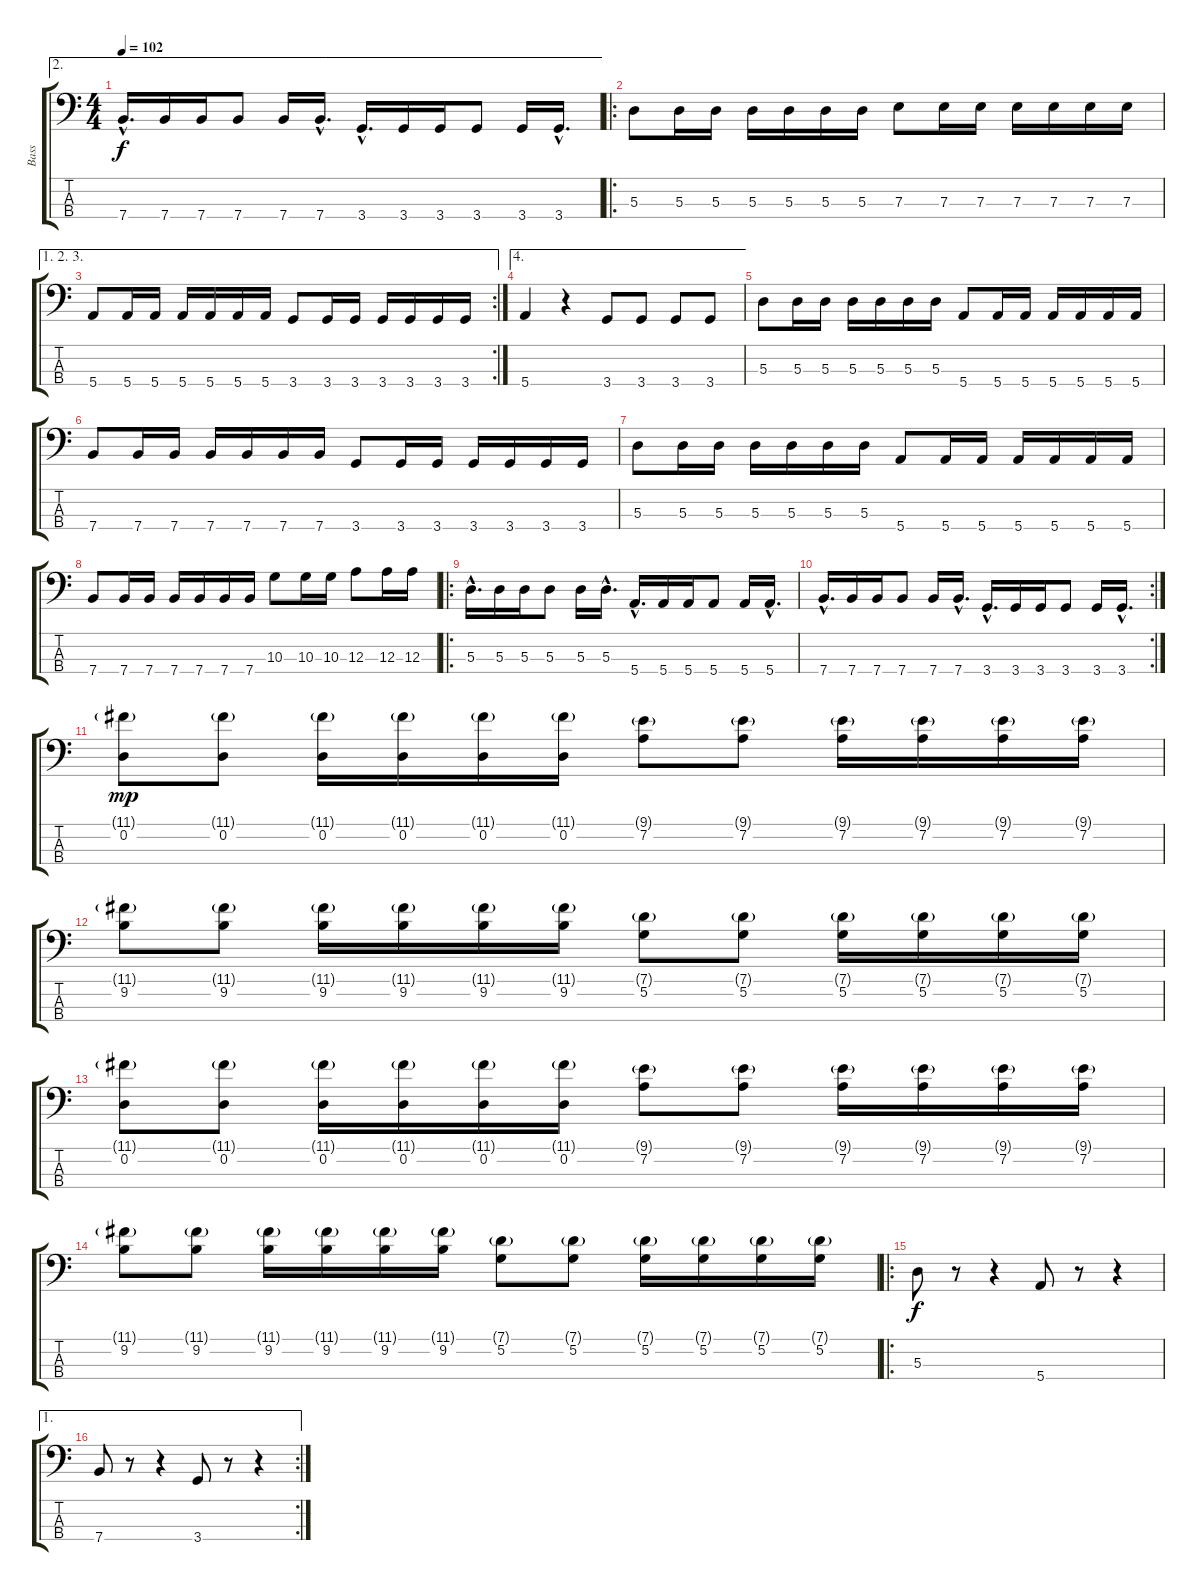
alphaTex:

\track ("Bass" "Bass") {instrument slapbass2}
\staff {score tabs}
\tuning (G2 D2 A1 E1) {hide}
\ae 2
\ts (4 4)
\tempo 102
\clef f4
\ks c
7.4{hac}.16{d dy f} 7.4.16 7.4.16 7.4.8 7.4.16 7.4{hac}.16{d} 3.4{hac}.16{d} 3.4.16 3.4.16 3.4.8 3.4.16 3.4{hac}.16{d} |
\ro
5.3.8 5.3.16 5.3.16 5.3.16 5.3.16 5.3.16 5.3.16 7.3.8 7.3.16 7.3.16 7.3.16 7.3.16 7.3.16 7.3.16 |
\ae (1 2 3)
\rc 2
5.4.8 5.4.16 5.4.16 5.4.16 5.4.16 5.4.16 5.4.16 3.4.8 3.4.16 3.4.16 3.4.16 3.4.16 3.4.16 3.4.16 |
\ae 4
5.4.4 r.4 3.4.8 3.4.8 3.4.8 3.4.8 |
5.3.8 5.3.16 5.3.16 5.3.16 5.3.16 5.3.16 5.3.16 5.4.8 5.4.16 5.4.16 5.4.16 5.4.16 5.4.16 5.4.16 |
7.4.8 7.4.16 7.4.16 7.4.16 7.4.16 7.4.16 7.4.16 3.4.8 3.4.16 3.4.16 3.4.16 3.4.16 3.4.16 3.4.16 |
5.3.8 5.3.16 5.3.16 5.3.16 5.3.16 5.3.16 5.3.16 5.4.8 5.4.16 5.4.16 5.4.16 5.4.16 5.4.16 5.4.16 |
7.4.8 7.4.16 7.4.16 7.4.16 7.4.16 7.4.16 7.4.16 10.3.8 10.3.16 10.3.16 12.3.8 12.3.16 12.3.16 |
\ro
5.3{hac}.16{d} 5.3.16 5.3.16 5.3.8 5.3.16 5.3{hac}.16{d} 5.4{hac}.16{d} 5.4.16 5.4.16 5.4.8 5.4.16 5.4{hac}.16{d} |
\rc 2
7.4{hac}.16{d} 7.4.16 7.4.16 7.4.8 7.4.16 7.4{hac}.16{d} 3.4{hac}.16{d} 3.4.16 3.4.16 3.4.8 3.4.16 3.4{hac}.16{d} |
(11.1{g} 0.2).8{dy mp} (11.1{g} 0.2).8 (11.1{g} 0.2).16 (11.1{g} 0.2).16 (11.1{g} 0.2).16 (11.1{g} 0.2).16 (9.1{g} 7.2).8 (9.1{g} 7.2).8 (9.1{g} 7.2).16 (9.1{g} 7.2).16 (9.1{g} 7.2).16 (9.1{g} 7.2).16 |
(11.1{g} 9.2).8 (11.1{g} 9.2).8 (11.1{g} 9.2).16 (11.1{g} 9.2).16 (11.1{g} 9.2).16 (11.1{g} 9.2).16 (7.1{g} 5.2).8 (7.1{g} 5.2).8 (7.1{g} 5.2).16 (7.1{g} 5.2).16 (7.1{g} 5.2).16 (7.1{g} 5.2).16 |
(11.1{g} 0.2).8 (11.1{g} 0.2).8 (11.1{g} 0.2).16 (11.1{g} 0.2).16 (11.1{g} 0.2).16 (11.1{g} 0.2).16 (9.1{g} 7.2).8 (9.1{g} 7.2).8 (9.1{g} 7.2).16 (9.1{g} 7.2).16 (9.1{g} 7.2).16 (9.1{g} 7.2).16 |
(11.1{g} 9.2).8 (11.1{g} 9.2).8 (11.1{g} 9.2).16 (11.1{g} 9.2).16 (11.1{g} 9.2).16 (11.1{g} 9.2).16 (7.1{g} 5.2).8 (7.1{g} 5.2).8 (7.1{g} 5.2).16 (7.1{g} 5.2).16 (7.1{g} 5.2).16 (7.1{g} 5.2).16 |
\ro
5.3.8{dy f} r.8 r.4 5.4.8 r.8 r.4 |
\ae 1
\rc 2
7.4.8 r.8 r.4 3.4.8 r.8 r.4
